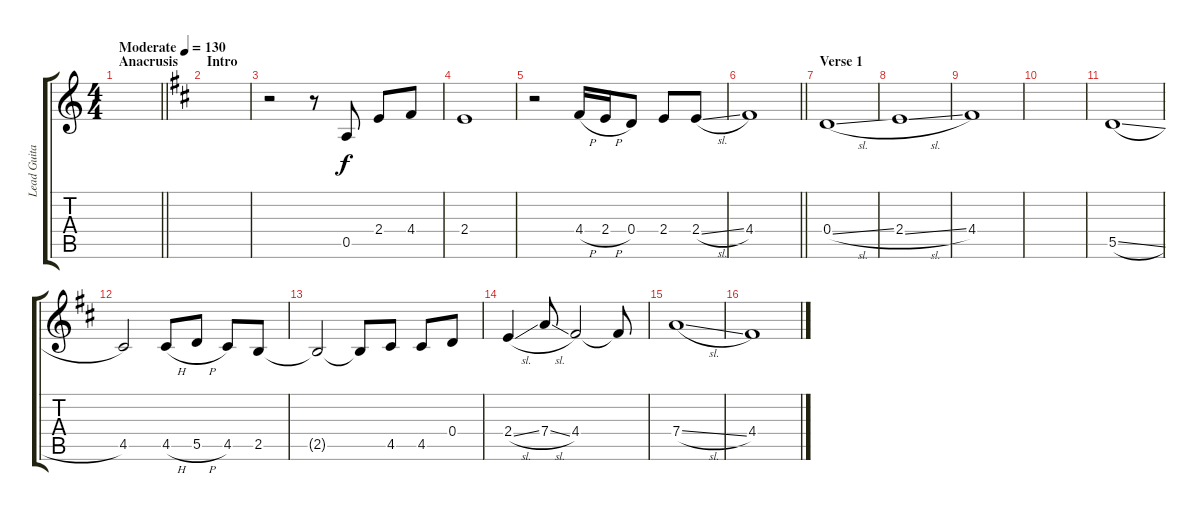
\track ("Lead Guitar 2 " "Lead Guita") {instrument electricguitarjazz}
\staff {score tabs}
\tuning (E4 B3 G3 D3 A2 D2) {hide}
\ts (4 4)
\section ("" "Anacrusis")
\tempo (130 "Moderate")
\clef g2
\barLineRight lightlight
\ks c
|
\section ("" "Intro")
\ks d
|
r.2 r.8 0.5.8 2.4.8 4.4.8 |
2.4.1 |
r.2 4.4{h}.16 2.4{h}.16 0.4.8 2.4.8 2.4{sl}.8 |
\barLineRight lightlight
4.4.1 |
\section ("" "Verse 1")
0.4{sl}.1 |
2.4{sl}.1 |
4.4.1 |
|
5.5{sl}.1 |
4.5.2 4.5{h}.8 5.5{h}.8 4.5.8 2.5.8 |
2.5{t}.2 2.5{t}.8 4.5.8 4.5.8 0.4.8 |
2.4{sl}.4 7.4{sl}.8 4.4.2 4.4{t}.8 |
7.4{sl}.1 |
4.4.1
